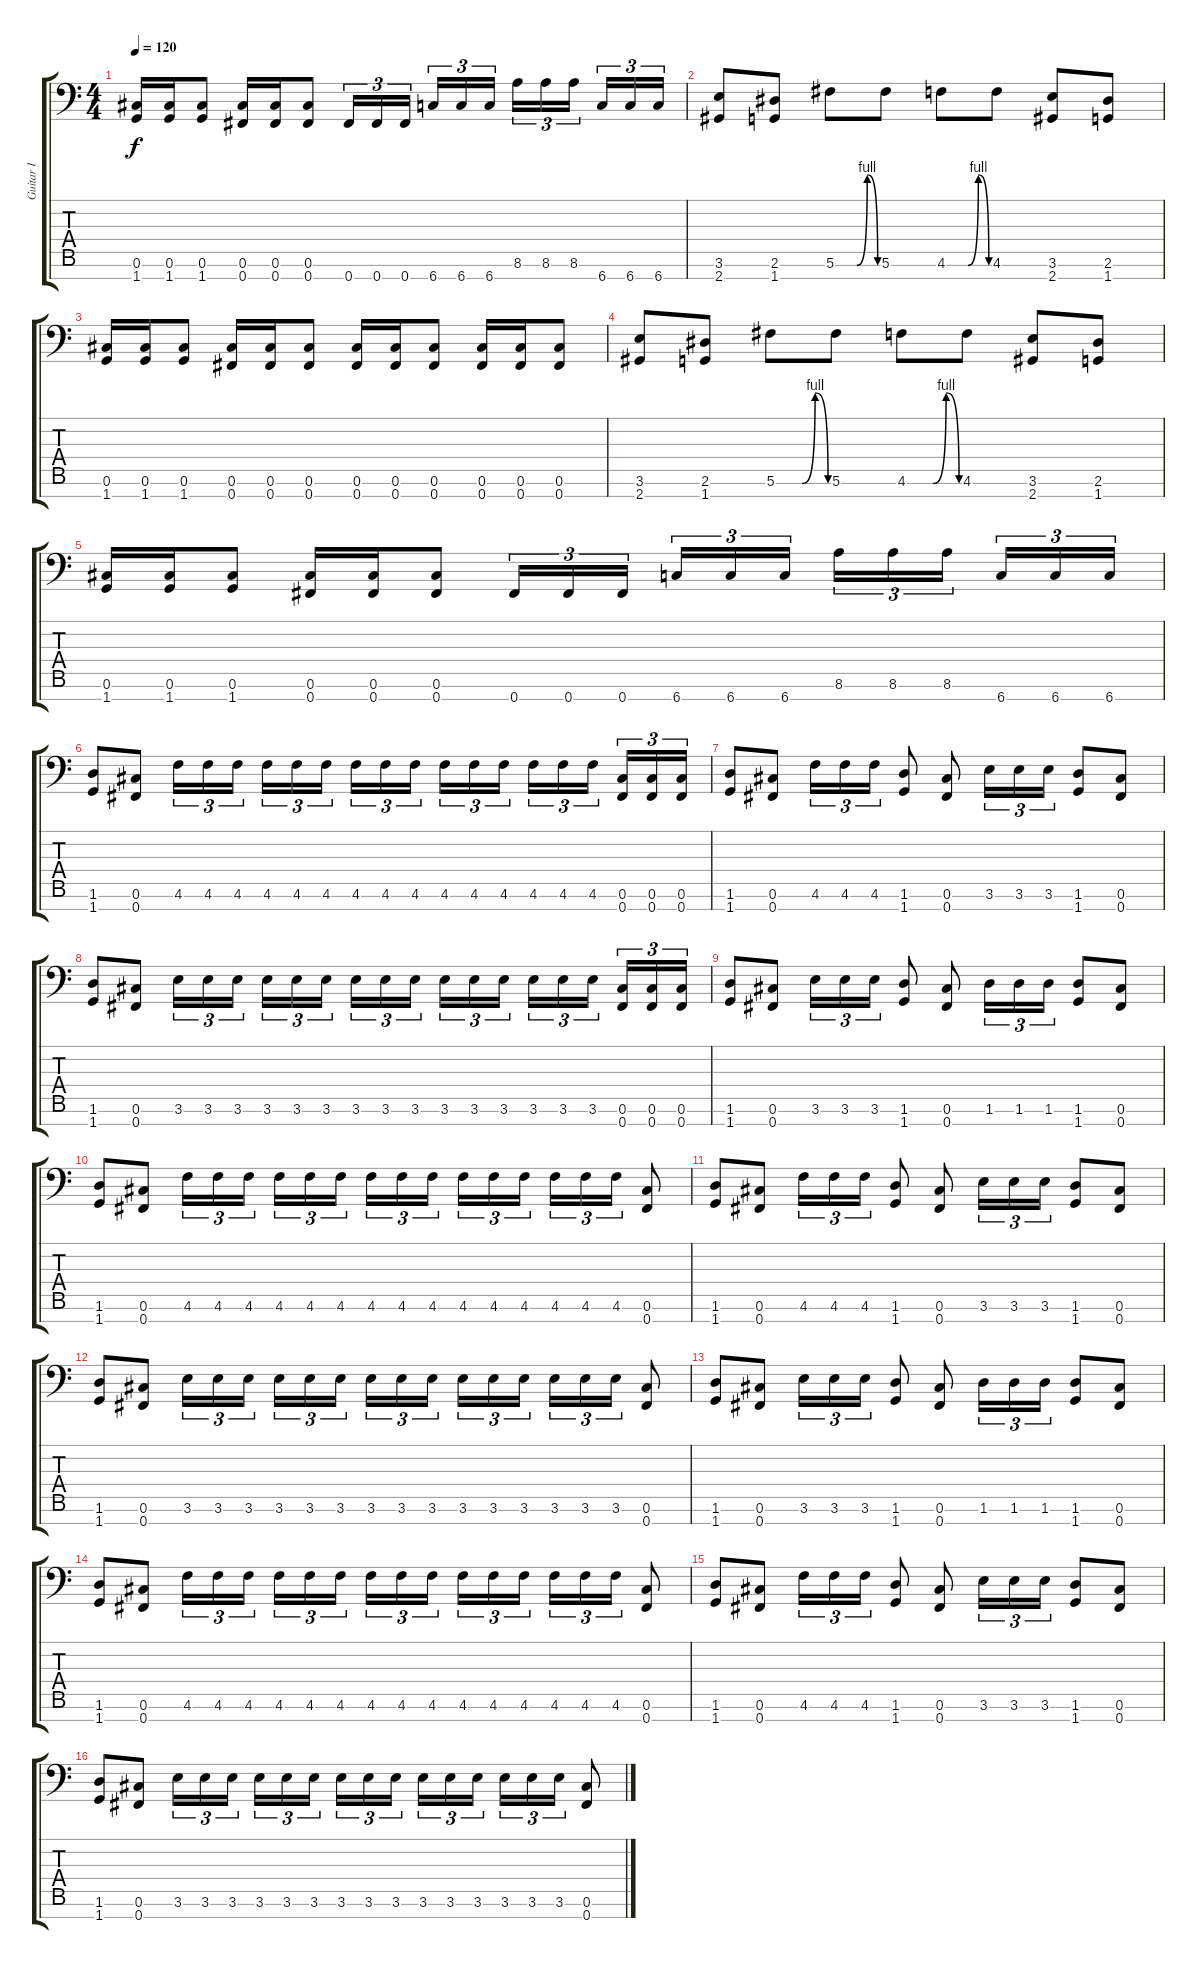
\track ("Guitar I" "Guitar I") {instrument distortionguitar}
\staff {score tabs}
\tuning (Db4 Ab3 E3 B2 Gb2 Db2 Gb1) {hide}
\ts (4 4)
\tempo 120
\clef f4
\ks c
(0.6 1.7).16{dy f} (0.6 1.7).16 (0.6 1.7).8 (0.6 0.7).16 (0.6 0.7).16 (0.6 0.7).8 0.7.16{tu (3 2)} 0.7.16{tu (3 2)} 0.7.16{tu (3 2)} 6.7.16{tu (3 2)} 6.7.16{tu (3 2)} 6.7.16{tu (3 2)} 8.6.16{tu (3 2)} 8.6.16{tu (3 2)} 8.6.16{tu (3 2)} 6.7.16{tu (3 2)} 6.7.16{tu (3 2)} 6.7.16{tu (3 2)} |
(3.6 2.7).8 (2.6 1.7).8 5.6{be (custom 0 0 30 0 45 4 60 0)}.8 5.6.8 4.6{be (custom 0 0 30 0 45 4 60 0)}.8 4.6.8 (3.6 2.7).8 (2.6 1.7).8 |
(0.6 1.7).16 (0.6 1.7).16 (0.6 1.7).8 (0.6 0.7).16 (0.6 0.7).16 (0.6 0.7).8 (0.6 0.7).16 (0.6 0.7).16 (0.6 0.7).8 (0.6 0.7).16 (0.6 0.7).16 (0.6 0.7).8 |
(3.6 2.7).8 (2.6 1.7).8 5.6{be (custom 0 0 30 0 45 4 60 0)}.8 5.6.8 4.6{be (custom 0 0 30 0 45 4 60 0)}.8 4.6.8 (3.6 2.7).8 (2.6 1.7).8 |
(0.6 1.7).16 (0.6 1.7).16 (0.6 1.7).8 (0.6 0.7).16 (0.6 0.7).16 (0.6 0.7).8 0.7.16{tu (3 2)} 0.7.16{tu (3 2)} 0.7.16{tu (3 2)} 6.7.16{tu (3 2)} 6.7.16{tu (3 2)} 6.7.16{tu (3 2)} 8.6.16{tu (3 2)} 8.6.16{tu (3 2)} 8.6.16{tu (3 2)} 6.7.16{tu (3 2)} 6.7.16{tu (3 2)} 6.7.16{tu (3 2)} |
(1.6 1.7).8 (0.6 0.7).8 4.6.16{tu (3 2)} 4.6.16{tu (3 2)} 4.6.16{tu (3 2)} 4.6.16{tu (3 2)} 4.6.16{tu (3 2)} 4.6.16{tu (3 2)} 4.6.16{tu (3 2)} 4.6.16{tu (3 2)} 4.6.16{tu (3 2)} 4.6.16{tu (3 2)} 4.6.16{tu (3 2)} 4.6.16{tu (3 2)} 4.6.16{tu (3 2)} 4.6.16{tu (3 2)} 4.6.16{tu (3 2)} (0.6 0.7).16{tu (3 2)} (0.6 0.7).16{tu (3 2)} (0.6 0.7).16{tu (3 2)} |
(1.6 1.7).8 (0.6 0.7).8 4.6.16{tu (3 2)} 4.6.16{tu (3 2)} 4.6.16{tu (3 2)} (1.6 1.7).8 (0.6 0.7).8 3.6.16{tu (3 2)} 3.6.16{tu (3 2)} 3.6.16{tu (3 2)} (1.6 1.7).8 (0.6 0.7).8 |
(1.6 1.7).8 (0.6 0.7).8 3.6.16{tu (3 2)} 3.6.16{tu (3 2)} 3.6.16{tu (3 2)} 3.6.16{tu (3 2)} 3.6.16{tu (3 2)} 3.6.16{tu (3 2)} 3.6.16{tu (3 2)} 3.6.16{tu (3 2)} 3.6.16{tu (3 2)} 3.6.16{tu (3 2)} 3.6.16{tu (3 2)} 3.6.16{tu (3 2)} 3.6.16{tu (3 2)} 3.6.16{tu (3 2)} 3.6.16{tu (3 2)} (0.6 0.7).16{tu (3 2)} (0.6 0.7).16{tu (3 2)} (0.6 0.7).16{tu (3 2)} |
(1.6 1.7).8 (0.6 0.7).8 3.6.16{tu (3 2)} 3.6.16{tu (3 2)} 3.6.16{tu (3 2)} (1.6 1.7).8 (0.6 0.7).8 1.6.16{tu (3 2)} 1.6.16{tu (3 2)} 1.6.16{tu (3 2)} (1.6 1.7).8 (0.6 0.7).8 |
(1.6 1.7).8 (0.6 0.7).8 4.6.16{tu (3 2)} 4.6.16{tu (3 2)} 4.6.16{tu (3 2)} 4.6.16{tu (3 2)} 4.6.16{tu (3 2)} 4.6.16{tu (3 2)} 4.6.16{tu (3 2)} 4.6.16{tu (3 2)} 4.6.16{tu (3 2)} 4.6.16{tu (3 2)} 4.6.16{tu (3 2)} 4.6.16{tu (3 2)} 4.6.16{tu (3 2)} 4.6.16{tu (3 2)} 4.6.16{tu (3 2)} (0.6 0.7).8 |
(1.6 1.7).8 (0.6 0.7).8 4.6.16{tu (3 2)} 4.6.16{tu (3 2)} 4.6.16{tu (3 2)} (1.6 1.7).8 (0.6 0.7).8 3.6.16{tu (3 2)} 3.6.16{tu (3 2)} 3.6.16{tu (3 2)} (1.6 1.7).8 (0.6 0.7).8 |
(1.6 1.7).8 (0.6 0.7).8 3.6.16{tu (3 2)} 3.6.16{tu (3 2)} 3.6.16{tu (3 2)} 3.6.16{tu (3 2)} 3.6.16{tu (3 2)} 3.6.16{tu (3 2)} 3.6.16{tu (3 2)} 3.6.16{tu (3 2)} 3.6.16{tu (3 2)} 3.6.16{tu (3 2)} 3.6.16{tu (3 2)} 3.6.16{tu (3 2)} 3.6.16{tu (3 2)} 3.6.16{tu (3 2)} 3.6.16{tu (3 2)} (0.6 0.7).8 |
(1.6 1.7).8 (0.6 0.7).8 3.6.16{tu (3 2)} 3.6.16{tu (3 2)} 3.6.16{tu (3 2)} (1.6 1.7).8 (0.6 0.7).8 1.6.16{tu (3 2)} 1.6.16{tu (3 2)} 1.6.16{tu (3 2)} (1.6 1.7).8 (0.6 0.7).8 |
(1.6 1.7).8 (0.6 0.7).8 4.6.16{tu (3 2)} 4.6.16{tu (3 2)} 4.6.16{tu (3 2)} 4.6.16{tu (3 2)} 4.6.16{tu (3 2)} 4.6.16{tu (3 2)} 4.6.16{tu (3 2)} 4.6.16{tu (3 2)} 4.6.16{tu (3 2)} 4.6.16{tu (3 2)} 4.6.16{tu (3 2)} 4.6.16{tu (3 2)} 4.6.16{tu (3 2)} 4.6.16{tu (3 2)} 4.6.16{tu (3 2)} (0.6 0.7).8 |
(1.6 1.7).8 (0.6 0.7).8 4.6.16{tu (3 2)} 4.6.16{tu (3 2)} 4.6.16{tu (3 2)} (1.6 1.7).8 (0.6 0.7).8 3.6.16{tu (3 2)} 3.6.16{tu (3 2)} 3.6.16{tu (3 2)} (1.6 1.7).8 (0.6 0.7).8 |
(1.6 1.7).8 (0.6 0.7).8 3.6.16{tu (3 2)} 3.6.16{tu (3 2)} 3.6.16{tu (3 2)} 3.6.16{tu (3 2)} 3.6.16{tu (3 2)} 3.6.16{tu (3 2)} 3.6.16{tu (3 2)} 3.6.16{tu (3 2)} 3.6.16{tu (3 2)} 3.6.16{tu (3 2)} 3.6.16{tu (3 2)} 3.6.16{tu (3 2)} 3.6.16{tu (3 2)} 3.6.16{tu (3 2)} 3.6.16{tu (3 2)} (0.6 0.7).8
